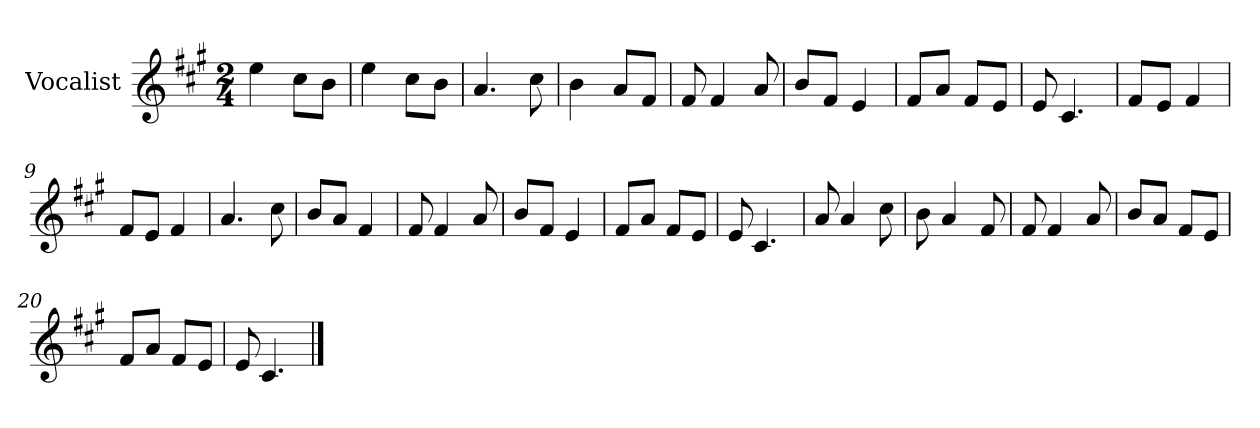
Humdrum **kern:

**kern
*part1
*staff1
*I"Vocalist
*k[f#c#g#]
*A:
*M2/4
=
4ee
8cc#L
8bJ
=1
4ee
8cc#L
8bJ
=2
4.a
8cc#
=3
4b
8aL
8f#J
=4
8f#
4f#
8a
=5
8bL
8f#J
4e
=6
8f#L
8aJ
8f#L
8eJ
=7
8e
4.c#
=8
8f#L
8eJ
4f#
=9
8f#L
8eJ
4f#
=10
4.a
8cc#
=11
8bL
8aJ
4f#
=12
8f#
4f#
8a
=13
8bL
8f#J
4e
=14
8f#L
8aJ
8f#L
8eJ
=15
8e
4.c#
=16
8a
4a
8cc#
=17
8b
4a
8f#
=18
8f#
4f#
8a
=19
8bL
8aJ
8f#L
8eJ
=20
8f#L
8aJ
8f#L
8eJ
=21
8e
4.c#
==
*-
